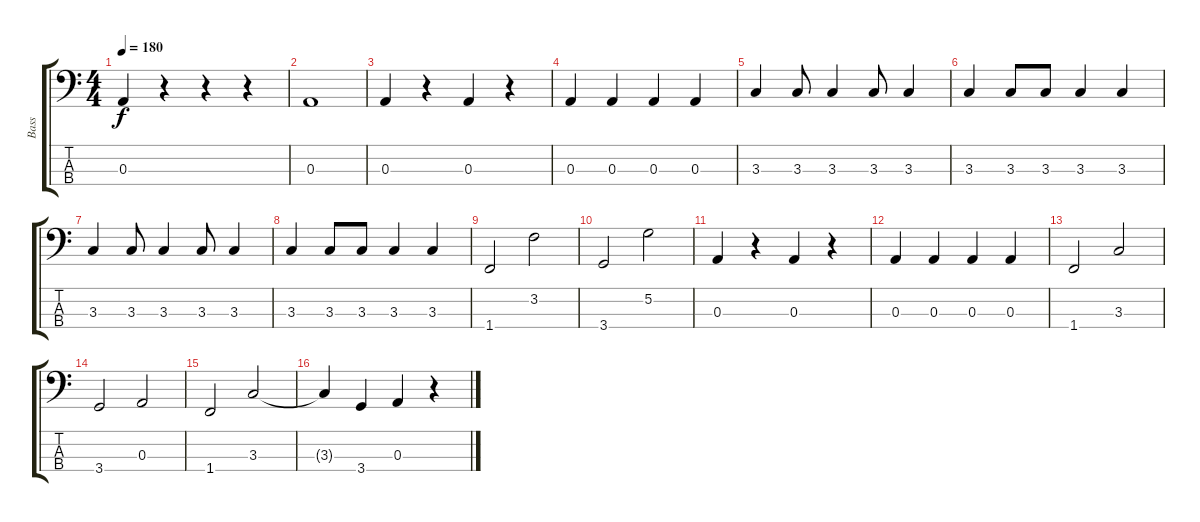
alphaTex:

\track ("Bass" "Bass") {instrument acousticguitarnylon}
\staff {score tabs}
\tuning (G2 D2 A1 E1) {hide}
\ts (4 4)
\tempo 180
\clef f4
\ks c
0.3.4{dy f} r.4 r.4 r.4 |
0.3.1 |
0.3.4 r.4 0.3.4 r.4 |
0.3.4 0.3.4 0.3.4 0.3.4 |
3.3.4 3.3.8 3.3.4 3.3.8 3.3.4 |
3.3.4 3.3.8 3.3.8 3.3.4 3.3.4 |
3.3.4 3.3.8 3.3.4 3.3.8 3.3.4 |
3.3.4 3.3.8 3.3.8 3.3.4 3.3.4 |
1.4.2 3.2.2 |
3.4.2 5.2.2 |
0.3.4 r.4 0.3.4 r.4 |
0.3.4 0.3.4 0.3.4 0.3.4 |
1.4.2 3.3.2 |
3.4.2 0.3.2 |
1.4.2 3.3.2 |
3.3{t}.4 3.4.4 0.3.4 r.4
